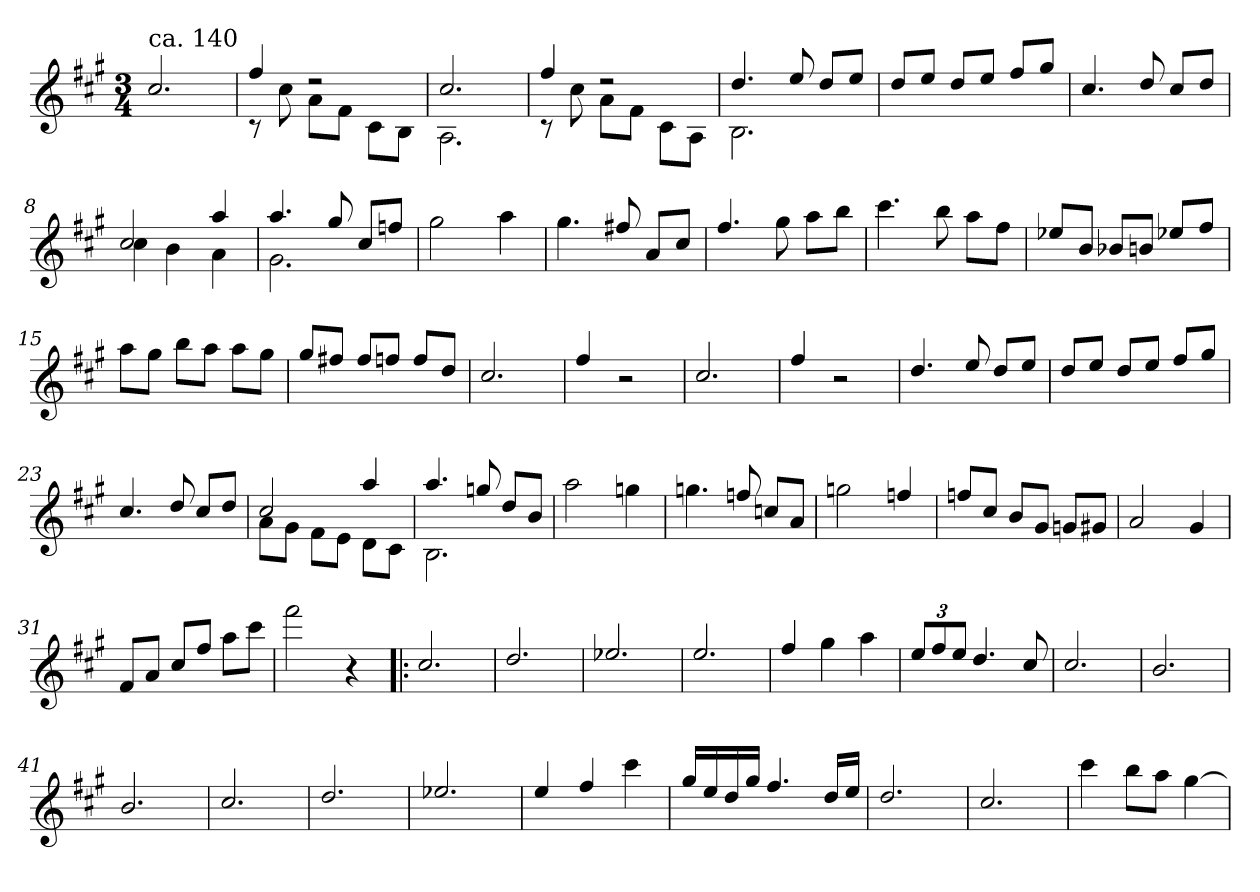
**kern
*part1
*staff1
*clefG2
*k[f#c#g#]
*A:
*M3/4
=1
!LO:TX:a:t=ca. 140
2.cc#/
=2
*^
4ff#/	8rc
.	8cc#\
2rdd	8a\L
.	8f#\J
.	8c#\L
.	8B\J
=3	=3
2.cc#/	2.A\
=4	=4
4ff#/	8rc
.	8cc#\
2rdd	8a\L
.	8f#\J
.	8c#\L
.	8A\J
=5	=5
4.dd/	2.B\
8ee/	.
8dd/L	.
8ee/J	.
*v	*v
!!LO:LB:g=z
=6
8dd/L
8ee/J
8dd/L
8ee/J
8ff#/L
8gg#/J
=7
4.cc#/
8dd/
8cc#/L
8dd/J
=8
*^
2cc#/	4cc#\
.	4b\
4aa/	4a\
=9	=9
4.aa/	2.g#\
8gg#/	.
8cc#/L	.
8ffn/J	.
*v	*v
=10
2gg#\
4aa\
!!LO:LB:g=z
=11
4.gg#\
8ff#X/
8a/L
8cc#/J
=12
4.ff#/
8gg#\
8aa\L
8bb\J
=13
4.ccc#\
8bb\
8aa\L
8ff#\J
=14
8ee-X/L
8b/J
8b-X/L
8bn/J
8ee-X/L
8ff#/J
=15
8aa\L
8gg#\J
8bb\L
8aa\J
8aa\L
8gg#\J
!!LO:LB:g=z
=16
8gg#/L
8ff#X/J
8ff#/L
8ffn/J
8ff/L
8dd/J
=17
2.cc#/
=18
4ff#/
2r
=19
2.cc#/
=20
4ff#/
2r
=21
4.dd/
8ee/
8dd/L
8ee/J
!!LO:LB:g=z
=22
8dd/L
8ee/J
8dd/L
8ee/J
8ff#/L
8gg#/J
=23
4.cc#/
8dd/
8cc#/L
8dd/J
=24
*^
2cc#/	8a\L
.	8g#\J
.	8f#\L
.	8e\J
4aa/	8d\L
.	8c#\J
=25	=25
4.aa/	2.B\
8ggn/	.
8dd/L	.
8b/J	.
*v	*v
=26
2aa\
4ggn\
!!LO:LB:g=z
=27
4.ggn\
8ffn/
8ccn/L
8a/J
=28
2ggn\
4ffn/
=29
8ffn/L
8cc#/J
8b/L
8g#/J
8gn/L
8g#X/J
=30
2a/
4g#/
=31
8f#/L
8a/J
8cc#/L
8ff#/J
8aa\L
8ccc#\J
=32
2fff#\
4r
!!LO:LB:g=z
=33!|:
2.cc#/
=34
2.dd/
=35
2.ee-X/
=36
2.ee/
=37
4ff#/
4gg#\
4aa\
=38
12ee/L
12ff#/
12ee/J
4.dd/
8cc#/
!!LO:LB:g=z
=39
2.cc#/
=40
2.b/
=41
2.b/
=42
2.cc#/
=43
2.dd/
=44
2.ee-X/
!!LO:LB:g=z
=45
4ee/
4ff#/
4ccc#\
=46
16gg#/LL
16ee/
16dd/
16gg#/JJ
4.ff#/
16dd/LL
16ee/JJ
=47
2.dd/
=48
2.cc#/
=49
4ccc#\
8bb\L
8aa\J
[4gg#\
=
*-
